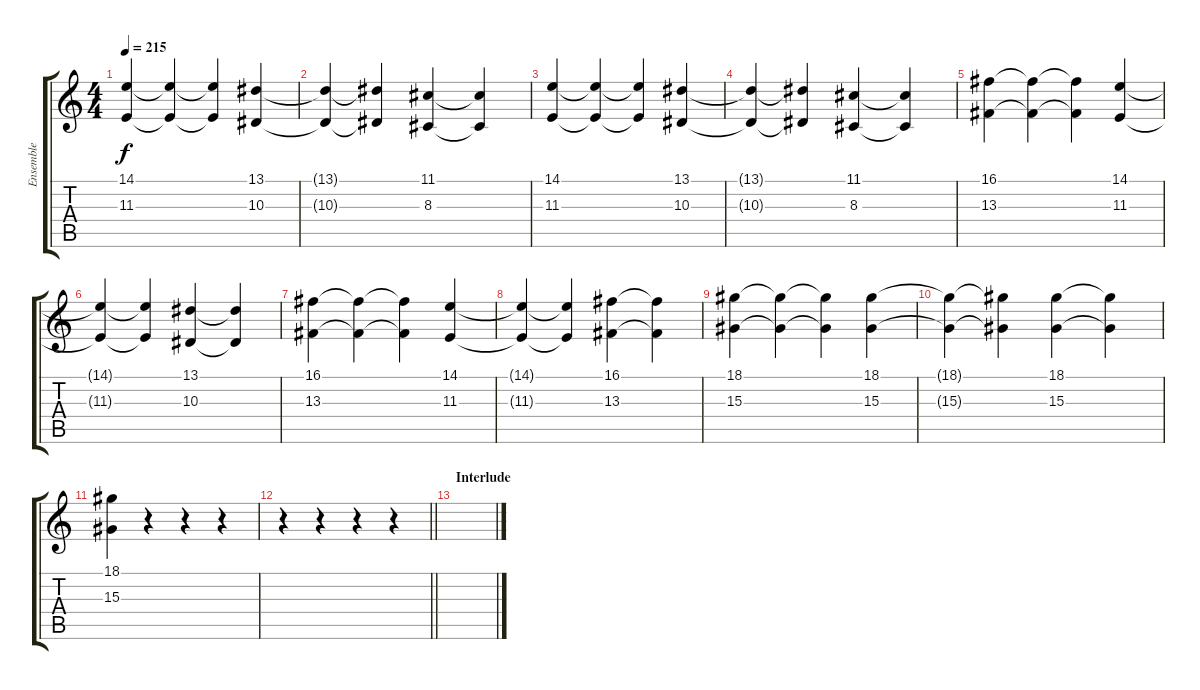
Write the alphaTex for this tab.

\track ("Ensemble" "Ensemble") {instrument stringensemble1}
\staff {score tabs}
\tuning (D4 A3 F3 C3 G2 D2) {hide}
\ts (4 4)
\tempo 215
\clef g2
\ks c
(14.1 11.3).4{dy f} (14.1{t} 11.3{t}).4 (14.1{t} 11.3{t}).4 (13.1 10.3).4 |
(13.1{t} 10.3{t}).4 (13.1{t} 10.3{t}).4 (11.1 8.3).4 (11.1{t} 8.3{t}).4 |
(14.1 11.3).4 (14.1{t} 11.3{t}).4 (14.1{t} 11.3{t}).4 (13.1 10.3).4 |
(13.1{t} 10.3{t}).4 (13.1{t} 10.3{t}).4 (11.1 8.3).4 (11.1{t} 8.3{t}).4 |
(16.1 13.3).4 (16.1{t} 13.3{t}).4 (16.1{t} 13.3{t}).4 (14.1 11.3).4 |
(14.1{t} 11.3{t}).4 (14.1{t} 11.3{t}).4 (13.1 10.3).4 (13.1{t} 10.3{t}).4 |
(16.1 13.3).4 (16.1{t} 13.3{t}).4 (16.1{t} 13.3{t}).4 (14.1 11.3).4 |
(14.1{t} 11.3{t}).4 (14.1{t} 11.3{t}).4 (16.1 13.3).4 (16.1{t} 13.3{t}).4 |
(18.1 15.3).4 (18.1{t} 15.3{t}).4 (18.1{t} 15.3{t}).4 (18.1 15.3).4 |
(18.1{t} 15.3{t}).4 (18.1{t} 15.3{t}).4 (18.1 15.3).4 (18.1{t} 15.3{t}).4 |
(18.1 15.3).4 r.4 r.4 r.4 |
\barLineRight lightlight
r.4 r.4 r.4 r.4 |
\section ("" "Interlude")
